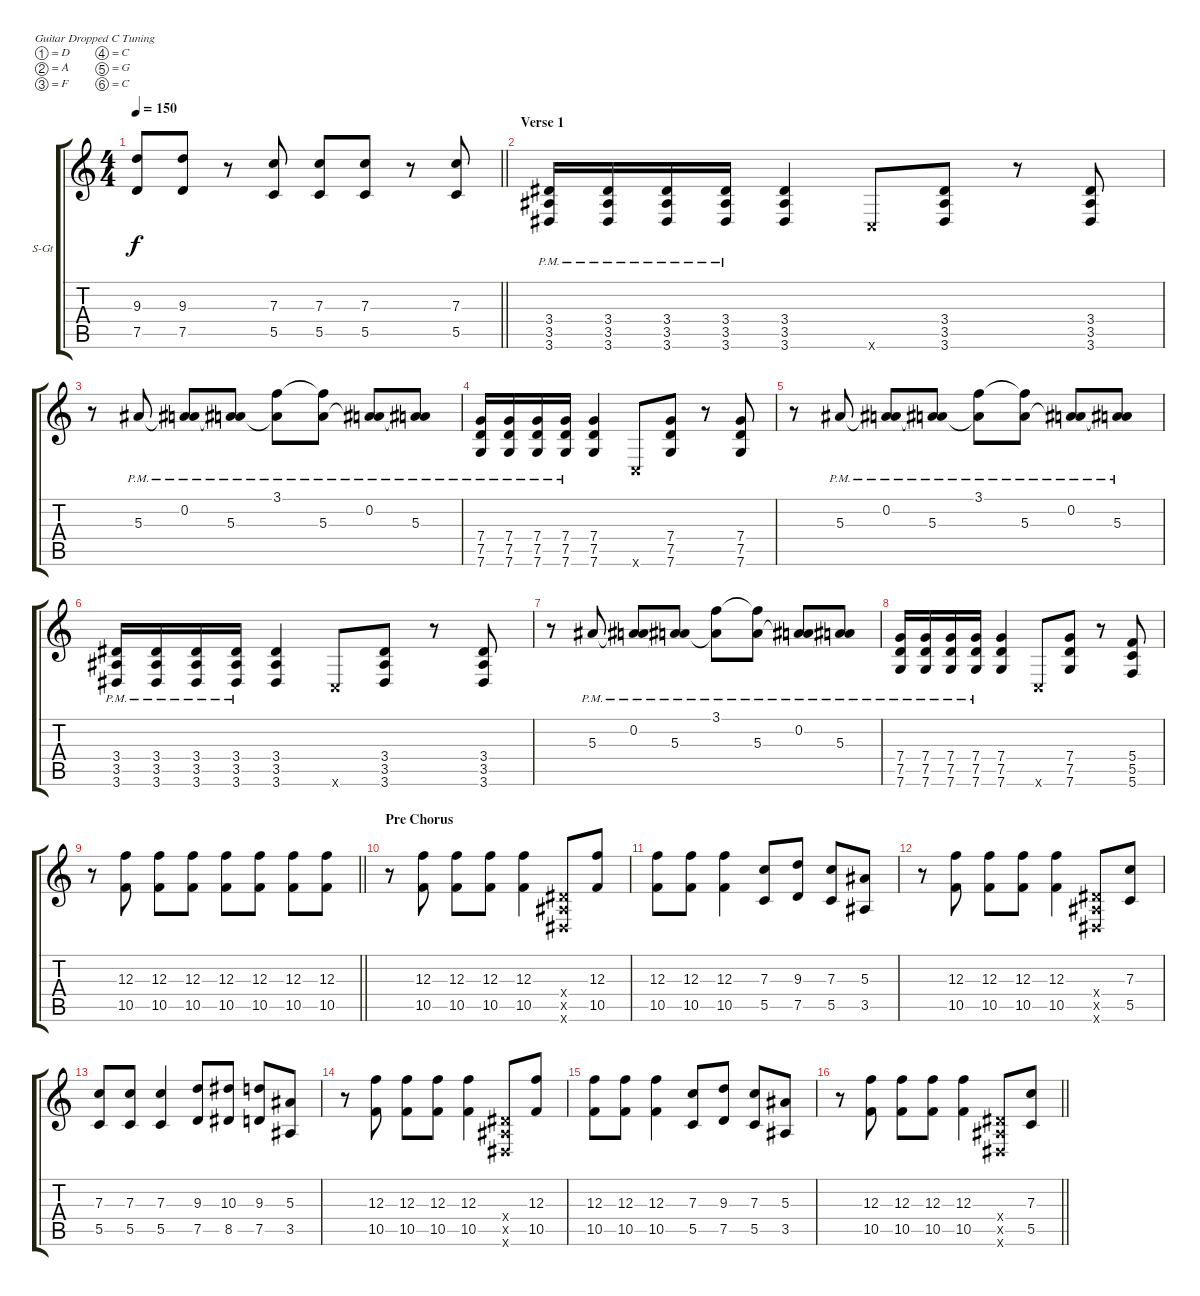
\bracketExtendMode groupsimilarinstruments
\firstSystemTrackNameOrientation horizontal
\otherSystemsTrackNameOrientation horizontal
\track ("Lead" "S-Gt") {instrument acousticguitarsteel}
\staff {score tabs}
\tuning (D4 A3 F3 C3 G2 C2)
\ts (4 4)
\tempo 150
\clef g2
\barLineRight lightlight
\ks c
(9.3 7.5).8{dy f} (9.3 7.5).8 r.8 (7.3 5.5).8 (7.3 5.5).8 (7.3 5.5).8 r.8 (7.3 5.5).8 |
\section ("" "Verse 1")
(3.4{pm} 3.5{pm} 3.6{pm}).16 (3.4{pm} 3.5{pm} 3.6{pm}).16 (3.4{pm} 3.5{pm} 3.6{pm}).16 (3.4{pm} 3.5{pm} 3.6{pm}).16 (3.4 3.5 3.6).4 0.6{x}.8 (3.4 3.5 3.6).8 r.8 (3.4 3.5 3.6).8 |
r.8 5.3{pm}.8 (0.2{pm} 5.3{pm t}).8 (0.2{pm t} 5.3{pm}).8 (3.1{pm} 5.3{pm t}).8 (3.1{pm t} 5.3{pm}).8 (0.2{pm} 5.3{pm t}).8 (0.2{pm t} 5.3{pm}).8 |
(7.4{pm} 7.5{pm} 7.6{pm}).16 (7.4{pm} 7.5{pm} 7.6{pm}).16 (7.4{pm} 7.5{pm} 7.6{pm}).16 (7.4{pm} 7.5{pm} 7.6{pm}).16 (7.4 7.5 7.6).4 0.6{x}.8 (7.4 7.5 7.6).8 r.8 (7.4 7.5 7.6).8 |
r.8 5.3{pm}.8 (0.2{pm} 5.3{pm t}).8 (0.2{pm t} 5.3{pm}).8 (3.1{pm} 5.3{pm t}).8 (3.1{pm t} 5.3{pm}).8 (0.2{pm} 5.3{pm t}).8 (0.2{pm t} 5.3{pm}).8 |
(3.4{pm} 3.5{pm} 3.6{pm}).16 (3.4{pm} 3.5{pm} 3.6{pm}).16 (3.4{pm} 3.5{pm} 3.6{pm}).16 (3.4{pm} 3.5{pm} 3.6{pm}).16 (3.4 3.5 3.6).4 0.6{x}.8 (3.4 3.5 3.6).8 r.8 (3.4 3.5 3.6).8 |
r.8 5.3{pm}.8 (0.2{pm} 5.3{pm t}).8 (0.2{pm t} 5.3{pm}).8 (3.1{pm} 5.3{pm t}).8 (3.1{pm t} 5.3{pm}).8 (0.2{pm} 5.3{pm t}).8 (0.2{pm t} 5.3{pm}).8 |
(7.4{pm} 7.5{pm} 7.6{pm}).16 (7.4{pm} 7.5{pm} 7.6{pm}).16 (7.4{pm} 7.5{pm} 7.6{pm}).16 (7.4{pm} 7.5{pm} 7.6{pm}).16 (7.4 7.5 7.6).4 0.6{x}.8 (7.4 7.5 7.6).8 r.8 (5.4 5.5 5.6).8 |
\barLineRight lightlight
r.8 (12.3 10.5).8 (12.3 10.5).8 (12.3 10.5).8 (12.3 10.5).8 (12.3 10.5).8 (12.3 10.5).8 (12.3 10.5).8 |
\section ("" "Pre Chorus")
r.8 (12.3 10.5).8 (12.3 10.5).8 (12.3 10.5).8 (12.3 10.5).4 (3.4{x} 3.5{x} 3.6{x}).8 (12.3 10.5).8 |
(12.3 10.5).8 (12.3 10.5).8 (12.3 10.5).4 (7.3 5.5).8 (9.3 7.5).8 (7.3 5.5).8 (5.3 3.5).8 |
r.8 (12.3 10.5).8 (12.3 10.5).8 (12.3 10.5).8 (12.3 10.5).4 (3.4{x} 3.5{x} 3.6{x}).8 (7.3 5.5).8 |
(7.3 5.5).8 (7.3 5.5).8 (7.3 5.5).4 (9.3 7.5).8 (10.3 8.5).8 (9.3 7.5).8 (5.3 3.5).8 |
r.8 (12.3 10.5).8 (12.3 10.5).8 (12.3 10.5).8 (12.3 10.5).4 (3.4{x} 3.5{x} 3.6{x}).8 (12.3 10.5).8 |
(12.3 10.5).8 (12.3 10.5).8 (12.3 10.5).4 (7.3 5.5).8 (9.3 7.5).8 (7.3 5.5).8 (5.3 3.5).8 |
\barLineRight lightlight
r.8 (12.3 10.5).8 (12.3 10.5).8 (12.3 10.5).8 (12.3 10.5).4 (3.4{x} 3.5{x} 3.6{x}).8 (7.3 5.5).8
